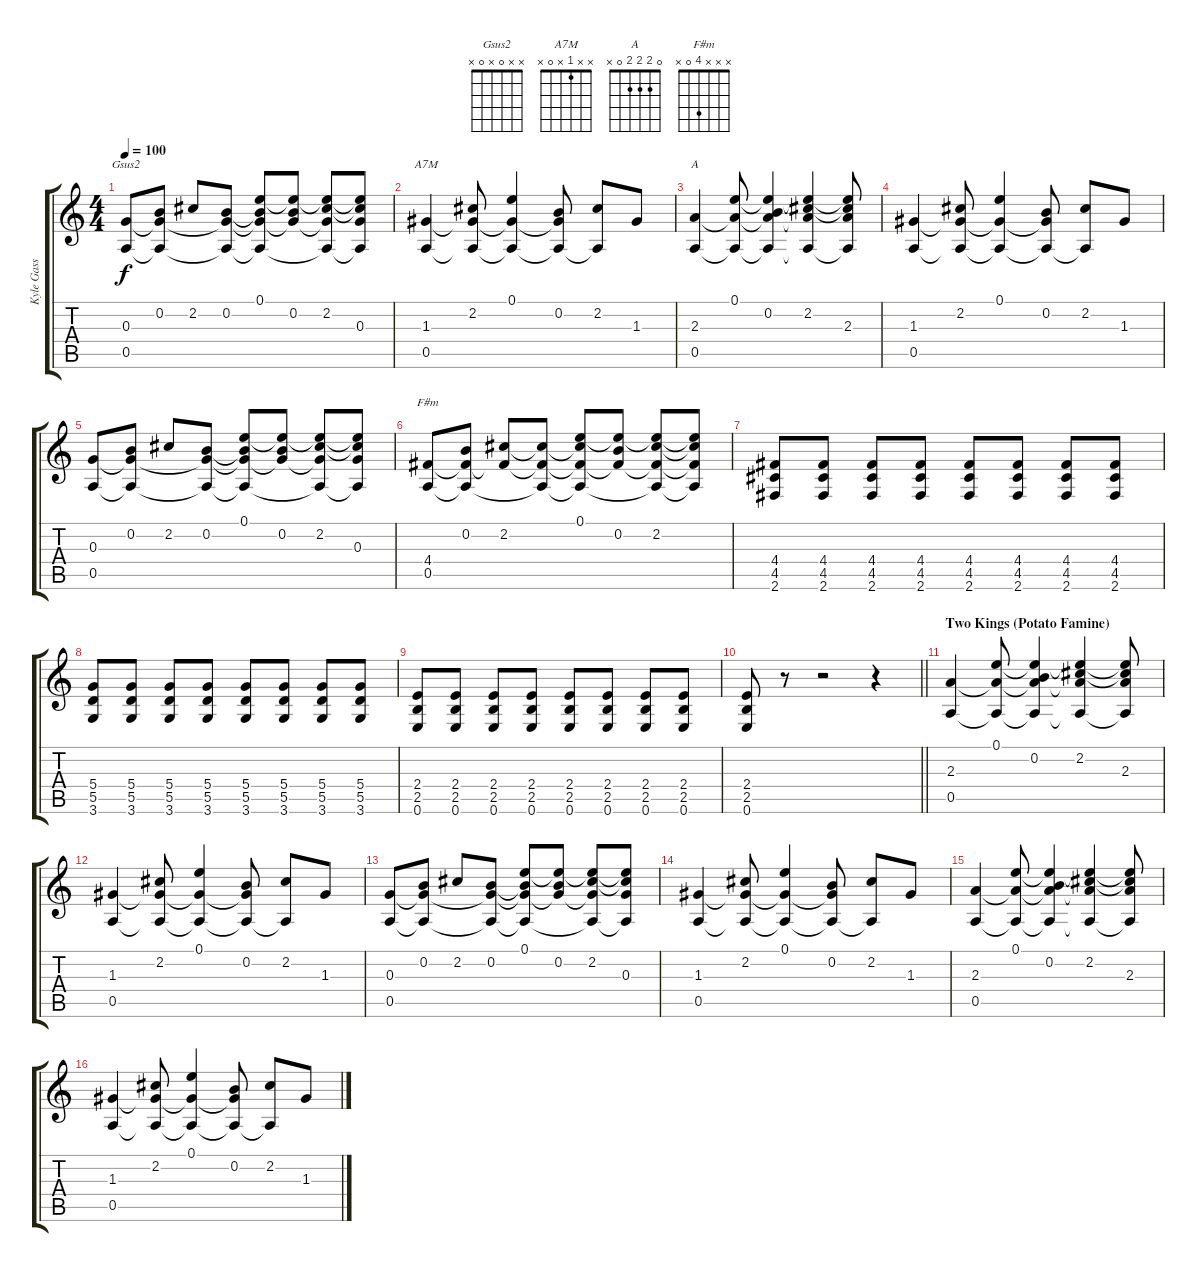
\track ("Kyle Gass (Lead Guitar)" "Kyle Gass ") {instrument acousticguitarsteel}
\staff {score tabs}
\tuning (E4 B3 G3 D3 A2 E2) {hide}
\chord ("Gsus2" x x 0 x 0 x)
\chord ("A7M" x x 1 x 0 x)
\chord ("A" 0 2 2 2 0 x)
\chord ("F#m" x x x 4 0 x)
\ts (4 4)
\tempo 100
\clef g2
\ks c
(0.3 0.5).8{ch "Gsus2" dy f} (0.2 0.3{t} 0.5{t}).8 2.2.8 (0.2 0.3{t} 0.5{t}).8 (0.1 0.2{t} 0.3{t} 0.5{t}).8 (0.1{t} 0.2 0.3{t}).8 (0.1{t} 2.2 0.3{t} 0.5{t}).8 (0.1{t} 2.2{t} 0.3 0.5{t}).8 |
(1.3 0.5).4{ch "A7M"} (2.2 1.3{t} 0.5{t}).8 (0.1 1.3{t} 0.5{t}).4 (0.2 1.3{t} 0.5{t}).8 (2.2 0.5{t}).8 1.3.8 |
(2.3 0.5).4{ch "A"} (0.1 2.3{t} 0.5{t}).8 (0.1{t} 0.2 2.3{t} 0.5{t}).4 (0.1{t} 2.2 2.3{t} 0.5{t}).4 (0.1{t} 2.2{t} 2.3 0.5{t}).8 |
(1.3 0.5).4 (2.2 1.3{t} 0.5{t}).8 (0.1 1.3{t} 0.5{t}).4 (0.2 1.3{t} 0.5{t}).8 (2.2 0.5{t}).8 1.3.8 |
(0.3 0.5).8 (0.2 0.3{t} 0.5{t}).8 2.2.8 (0.2 0.3{t} 0.5{t}).8 (0.1 0.2{t} 0.3{t} 0.5{t}).8 (0.1{t} 0.2 0.3{t}).8 (0.1{t} 2.2 0.3{t} 0.5{t}).8 (0.1{t} 2.2{t} 0.3 0.5{t}).8 |
(4.4 0.5).8{ch "F#m"} (0.2 4.4{t} 0.5{t}).8 (2.2 4.4{t}).8 (2.2{t} 4.4{t} 0.5{t}).8 (0.1 2.2{t} 4.4{t} 0.5{t}).8 (0.1{t} 0.2 4.4{t}).8 (0.1{t} 2.2 4.4{t} 0.5{t}).8 (0.1{t} 2.2{t} 4.4{t} 0.5{t}).8 |
(4.4 4.5 2.6).8 (4.4 4.5 2.6).8 (4.4 4.5 2.6).8 (4.4 4.5 2.6).8 (4.4 4.5 2.6).8 (4.4 4.5 2.6).8 (4.4 4.5 2.6).8 (4.4 4.5 2.6).8 |
(5.4 5.5 3.6).8 (5.4 5.5 3.6).8 (5.4 5.5 3.6).8 (5.4 5.5 3.6).8 (5.4 5.5 3.6).8 (5.4 5.5 3.6).8 (5.4 5.5 3.6).8 (5.4 5.5 3.6).8 |
(2.4 2.5 0.6).8 (2.4 2.5 0.6).8 (2.4 2.5 0.6).8 (2.4 2.5 0.6).8 (2.4 2.5 0.6).8 (2.4 2.5 0.6).8 (2.4 2.5 0.6).8 (2.4 2.5 0.6).8 |
\barLineRight lightlight
(2.4 2.5 0.6).8 r.8 r.2 r.4 |
\section ("" "Two Kings (Potato Famine)")
(2.3 0.5).4 (0.1 2.3{t} 0.5{t}).8 (0.1{t} 0.2 2.3{t} 0.5{t}).4 (0.1{t} 2.2 2.3{t} 0.5{t}).4 (0.1{t} 2.2{t} 2.3 0.5{t}).8 |
(1.3 0.5).4 (2.2 1.3{t} 0.5{t}).8 (0.1 1.3{t} 0.5{t}).4 (0.2 1.3{t} 0.5{t}).8 (2.2 0.5{t}).8 1.3.8 |
(0.3 0.5).8 (0.2 0.3{t} 0.5{t}).8 2.2.8 (0.2 0.3{t} 0.5{t}).8 (0.1 0.2{t} 0.3{t} 0.5{t}).8 (0.1{t} 0.2 0.3{t}).8 (0.1{t} 2.2 0.3{t} 0.5{t}).8 (0.1{t} 2.2{t} 0.3 0.5{t}).8 |
(1.3 0.5).4 (2.2 1.3{t} 0.5{t}).8 (0.1 1.3{t} 0.5{t}).4 (0.2 1.3{t} 0.5{t}).8 (2.2 0.5{t}).8 1.3.8 |
(2.3 0.5).4 (0.1 2.3{t} 0.5{t}).8 (0.1{t} 0.2 2.3{t} 0.5{t}).4 (0.1{t} 2.2 2.3{t} 0.5{t}).4 (0.1{t} 2.2{t} 2.3 0.5{t}).8 |
(1.3 0.5).4 (2.2 1.3{t} 0.5{t}).8 (0.1 1.3{t} 0.5{t}).4 (0.2 1.3{t} 0.5{t}).8 (2.2 0.5{t}).8 1.3.8
